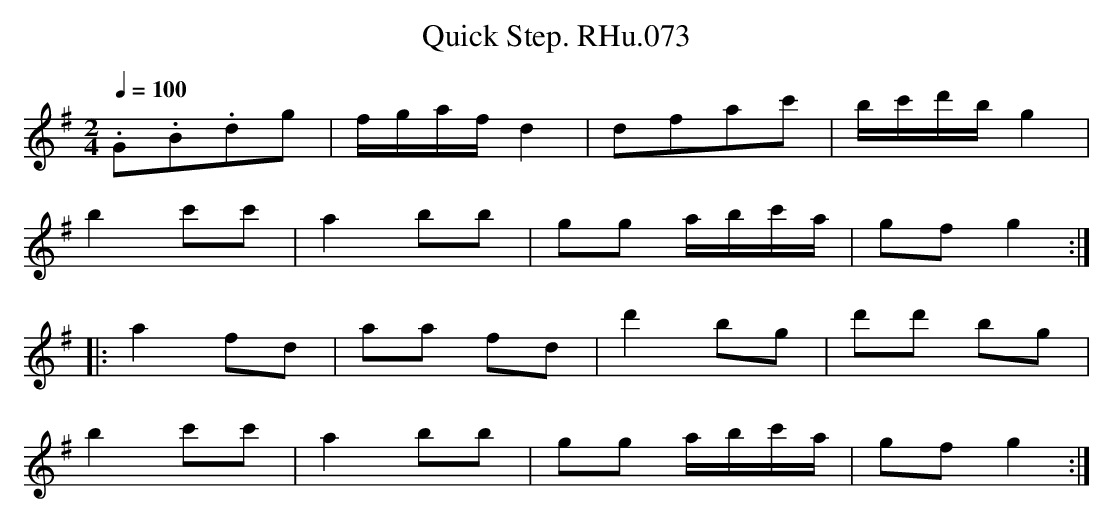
X:1
T:Quick Step. RHu.073
M:2/4
L:1/8
Q:1/4=100
K:G
.G.B.dg|f/g/a/f/d2|dfac'|b/c'/d'/b/g2|
b2c'c'|a2bb|gg a/b/c'/a/|gfg2:|
|:a2fd|aa fd|d'2bg|d'd' bg|
b2c'c'|a2bb|gg a/b/c'/a/|gfg2:|
